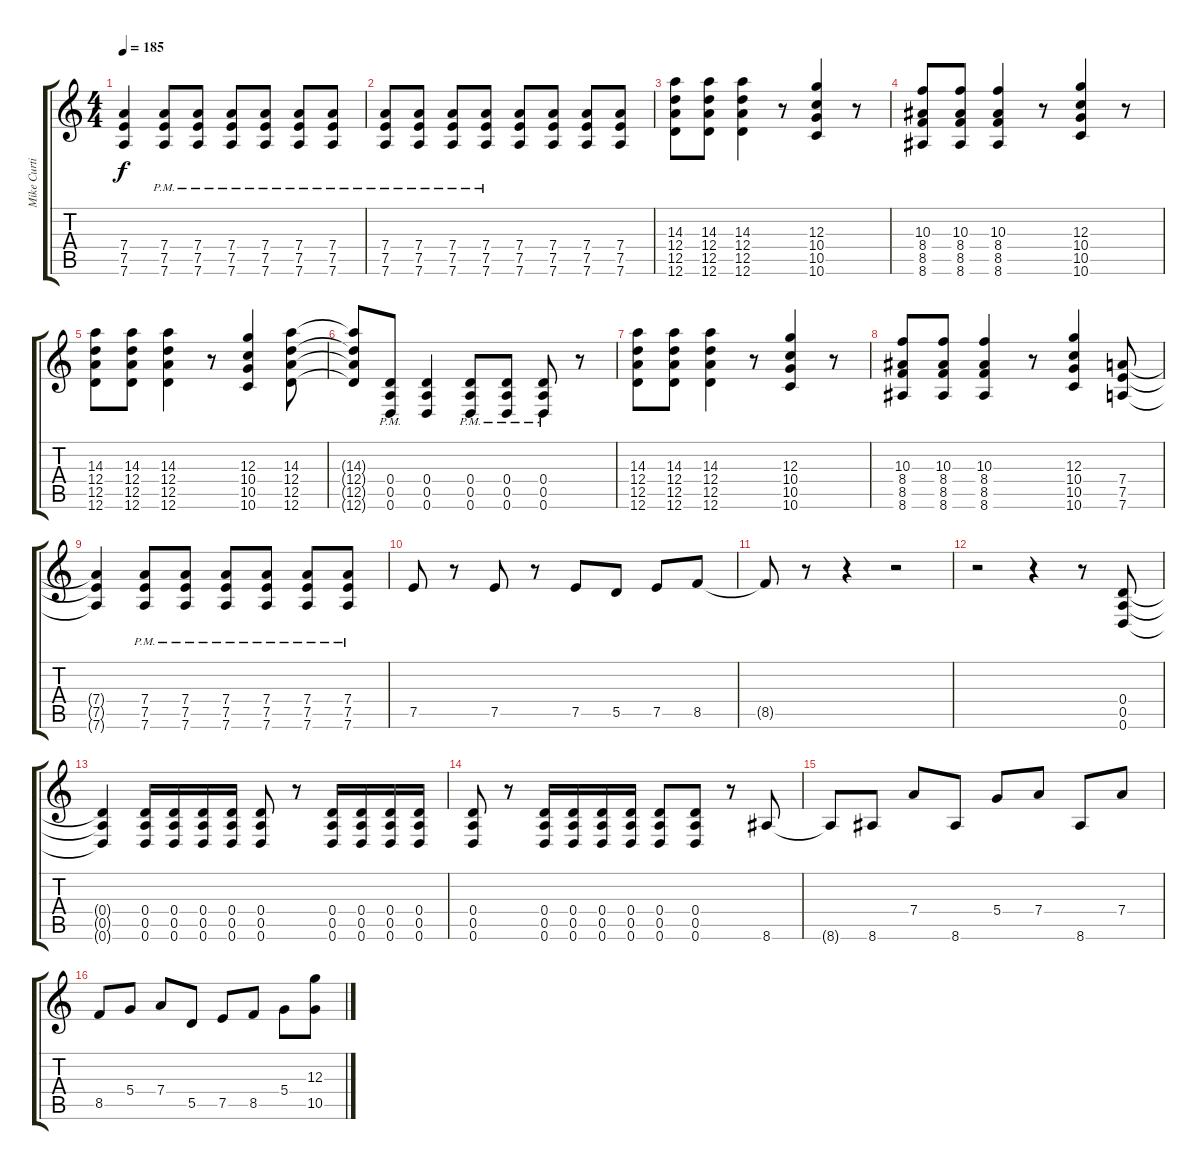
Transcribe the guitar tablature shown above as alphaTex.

\track ("Mike Curtis (Guitar)" "Mike Curti") {instrument distortionguitar}
\staff {score tabs}
\tuning (E4 B3 G3 D3 A2 D2) {hide}
\ts (4 4)
\tempo 185
\clef g2
\ks c
(7.4{t} 7.5{t} 7.6{t}).4{dy f} (7.4{pm} 7.5{pm} 7.6{pm}).8 (7.4{pm} 7.5{pm} 7.6{pm}).8 (7.4{pm} 7.5{pm} 7.6{pm}).8 (7.4{pm} 7.5{pm} 7.6{pm}).8 (7.4{pm} 7.5{pm} 7.6{pm}).8 (7.4{pm} 7.5{pm} 7.6{pm}).8 |
(7.4{pm} 7.5{pm} 7.6{pm}).8 (7.4{pm} 7.5{pm} 7.6{pm}).8 (7.4{pm} 7.5{pm} 7.6{pm}).8 (7.4{pm} 7.5{pm} 7.6{pm}).8 (7.4 7.5 7.6).8 (7.4 7.5 7.6).8 (7.4 7.5 7.6).8 (7.4 7.5 7.6).8 |
(14.3 12.4 12.5 12.6).8 (14.3 12.4 12.5 12.6).8 (14.3 12.4 12.5 12.6).4 r.8 (12.3 10.4 10.5 10.6).4 r.8 |
(10.3 8.4 8.5 8.6).8 (10.3 8.4 8.5 8.6).8 (10.3 8.4 8.5 8.6).4 r.8 (12.3 10.4 10.5 10.6).4 r.8 |
(14.3 12.4 12.5 12.6).8 (14.3 12.4 12.5 12.6).8 (14.3 12.4 12.5 12.6).4 r.8 (12.3 10.4 10.5 10.6).4 (14.3 12.4 12.5 12.6).8 |
(14.3{t} 12.4{t} 12.5{t} 12.6{t}).8 (0.4{pm} 0.5 0.6).8 (0.4 0.5 0.6).4 (0.4{pm} 0.5 0.6).8 (0.4{pm} 0.5 0.6).8 (0.4{pm} 0.5 0.6).8 r.8 |
(14.3 12.4 12.5 12.6).8 (14.3 12.4 12.5 12.6).8 (14.3 12.4 12.5 12.6).4 r.8 (12.3 10.4 10.5 10.6).4 r.8 |
(10.3 8.4 8.5 8.6).8 (10.3 8.4 8.5 8.6).8 (10.3 8.4 8.5 8.6).4 r.8 (12.3 10.4 10.5 10.6).4 (7.4 7.5 7.6).8 |
(7.4{t} 7.5{t} 7.6{t}).4 (7.4{pm} 7.5{pm} 7.6{pm}).8 (7.4{pm} 7.5{pm} 7.6{pm}).8 (7.4{pm} 7.5{pm} 7.6{pm}).8 (7.4{pm} 7.5{pm} 7.6{pm}).8 (7.4{pm} 7.5{pm} 7.6{pm}).8 (7.4{pm} 7.5{pm} 7.6{pm}).8 |
7.5.8 r.8 7.5.8 r.8 7.5.8 5.5.8 7.5.8 8.5.8 |
8.5{t}.8 r.8 r.4 r.2 |
r.2 r.4 r.8 (0.4 0.5 0.6).8 |
(0.4{t} 0.5{t} 0.6{t}).4 (0.4 0.5 0.6).16 (0.4 0.5 0.6).16 (0.4 0.5 0.6).16 (0.4 0.5 0.6).16 (0.4 0.5 0.6).8 r.8 (0.4 0.5 0.6).16 (0.4 0.5 0.6).16 (0.4 0.5 0.6).16 (0.4 0.5 0.6).16 |
(0.4 0.5 0.6).8 r.8 (0.4 0.5 0.6).16 (0.4 0.5 0.6).16 (0.4 0.5 0.6).16 (0.4 0.5 0.6).16 (0.4 0.5 0.6).8 (0.4 0.5 0.6).8 r.8 8.6.8 |
8.6{t}.8 8.6.8 7.4.8 8.6.8 5.4.8 7.4.8 8.6.8 7.4.8 |
8.5.8 5.4.8 7.4.8 5.5.8 7.5.8 8.5.8 5.4.8 (12.3 10.5).8
